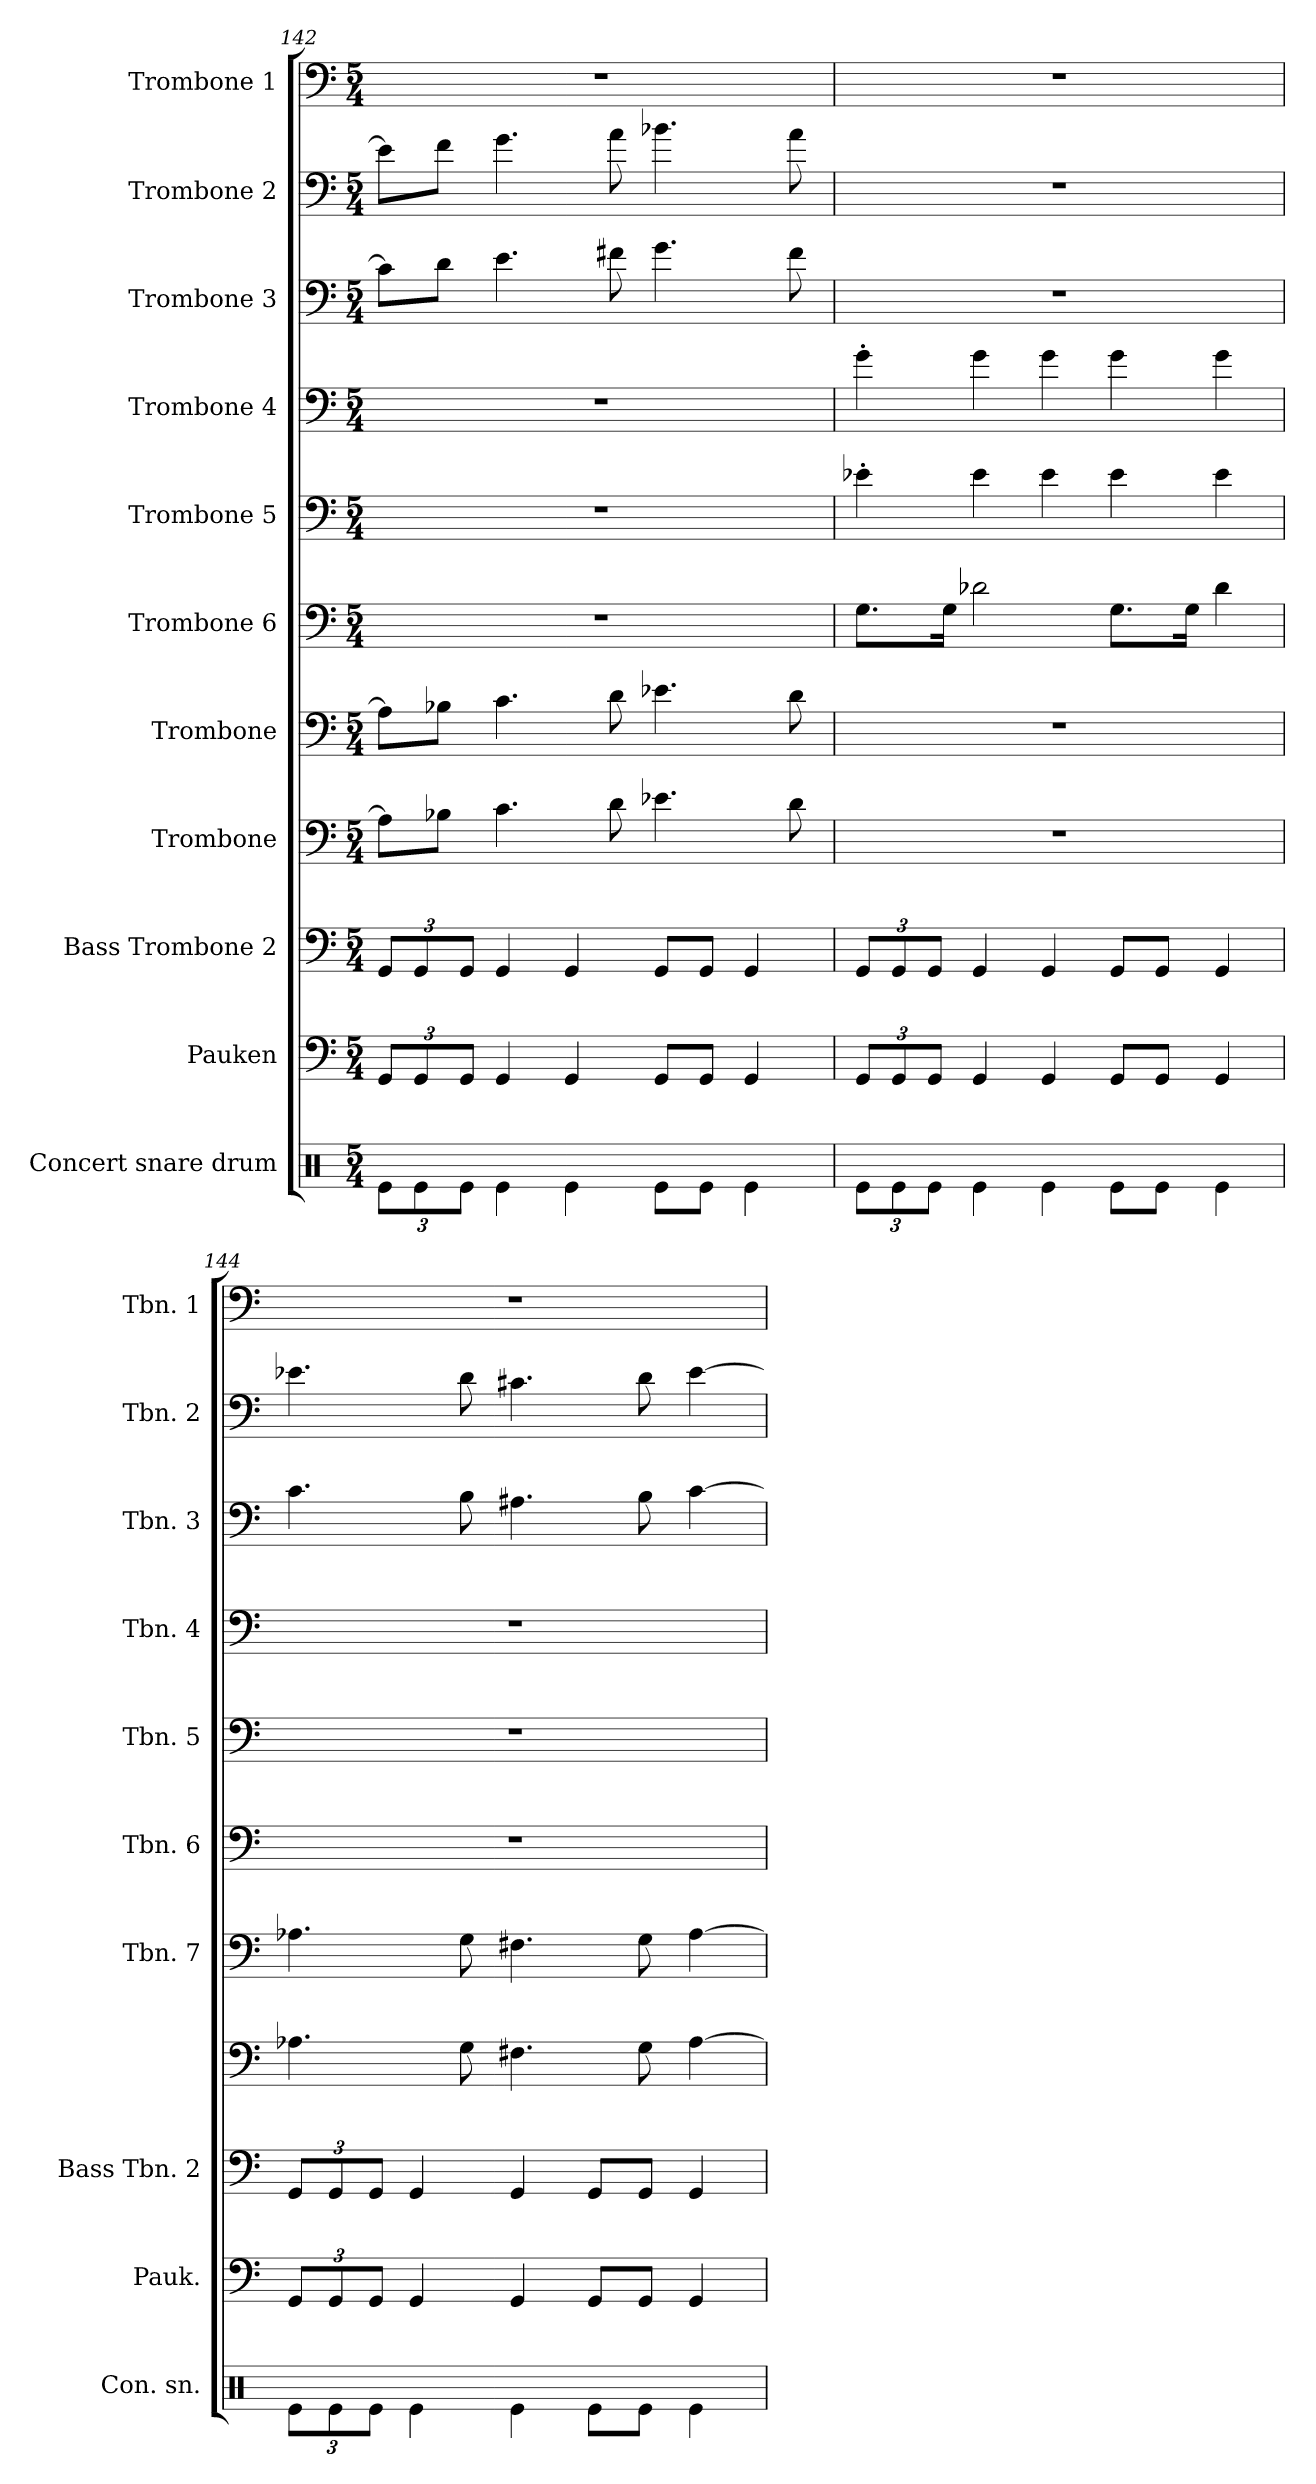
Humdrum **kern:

**kern	**kern	**kern	**kern	**kern	**kern	**kern	**kern	**kern	**kern	**kern
*part11	*part10	*part9	*part8	*part7	*part6	*part5	*part4	*part3	*part2	*part1
*staff11	*staff10	*staff9	*staff8	*staff7	*staff6	*staff5	*staff4	*staff3	*staff2	*staff1
*I"Concert snare drum	*I"Pauken	*I"Bass Trombone 2	*I"Trombone	*I"Trombone	*I"Trombone 6	*I"Trombone 5	*I"Trombone 4	*I"Trombone 3	*I"Trombone 2	*I"Trombone 1
*I'Con. sn.	*I'Pauk.	*I'Bass Tbn. 2	*	*I'Tbn. 7	*I'Tbn. 6	*I'Tbn. 5	*I'Tbn. 4	*I'Tbn. 3	*I'Tbn. 2	*I'Tbn. 1
!!LO:PB:g=z
*clefX	*clefF4	*clefF4	*clefF4	*clefF4	*clefF4	*clefF4	*clefF4	*clefF4	*clefF4	*clefF4
*k[]	*k[]	*k[]	*k[]	*k[]	*k[]	*k[]	*k[]	*k[]	*k[]	*k[]
*M5/4	*M5/4	*M5/4	*M5/4	*M5/4	*M5/4	*M5/4	*M5/4	*M5/4	*M5/4	*M5/4
*Xbrackettup	*Xbrackettup	*Xbrackettup	*	*	*	*	*	*	*	*
=142	=142	=142	=142	=142	=142	=142	=142	=142	=142	=142
12Re\L	12GG/L	12GG/L	8A-\L]	8A-\L]	4%5r	4%5r	4%5r	8c\L]	8e-\L]	4%5r
12Re\	12GG/	12GG/	.	.	.	.	.	.	.	.
.	.	.	8B-X\J	8B-X\J	.	.	.	8d\J	8f\J	.
12Re\J	12GG/J	12GG/J	.	.	.	.	.	.	.	.
4Re\	4GG/	4GG/	4.c\	4.c\	.	.	.	4.e\	4.g\	.
4Re\	4GG/	4GG/	.	.	.	.	.	.	.	.
.	.	.	8d\	8d\	.	.	.	8f#X\	8a\	.
8Re\L	8GG/L	8GG/L	4.e-X\	4.e-X\	.	.	.	4.g\	4.b-X\	.
8Re\J	8GG/J	8GG/J	.	.	.	.	.	.	.	.
4Re\	4GG/	4GG/	.	.	.	.	.	.	.	.
.	.	.	8d\	8d\	.	.	.	8f#\	8a\	.
=143	=143	=143	=143	=143	=143	=143	=143	=143	=143	=143
12Re\L	12GG/L	12GG/L	4%5r	4%5r	8.G\L	4e-X'\	4g'\	4%5r	4%5r	4%5r
12Re\	12GG/	12GG/	.	.	.	.	.	.	.	.
12Re\J	12GG/J	12GG/J	.	.	.	.	.	.	.	.
.	.	.	.	.	16G\Jk	.	.	.	.	.
4Re\	4GG/	4GG/	.	.	2d-X\	4e-\	4g\	.	.	.
4Re\	4GG/	4GG/	.	.	.	4e-\	4g\	.	.	.
8Re\L	8GG/L	8GG/L	.	.	8.G\L	4e-\	4g\	.	.	.
8Re\J	8GG/J	8GG/J	.	.	.	.	.	.	.	.
.	.	.	.	.	16G\Jk	.	.	.	.	.
4Re\	4GG/	4GG/	.	.	4d-\	4e-\	4g\	.	.	.
=144	=144	=144	=144	=144	=144	=144	=144	=144	=144	=144
12Re\L	12GG/L	12GG/L	4.A-X\	4.A-X\	4%5r	4%5r	4%5r	4.c\	4.e-X\	4%5r
12Re\	12GG/	12GG/	.	.	.	.	.	.	.	.
12Re\J	12GG/J	12GG/J	.	.	.	.	.	.	.	.
4Re\	4GG/	4GG/	.	.	.	.	.	.	.	.
.	.	.	8G\	8G\	.	.	.	8B\	8d\	.
4Re\	4GG/	4GG/	4.F#X\	4.F#X\	.	.	.	4.A#X\	4.c#X\	.
8Re\L	8GG/L	8GG/L	.	.	.	.	.	.	.	.
8Re\J	8GG/J	8GG/J	8G\	8G\	.	.	.	8B\	8d\	.
4Re\	4GG/	4GG/	[4A-\	[4A-\	.	.	.	[4c\	[4e-\	.
=	=	=	=	=	=	=	=	=	=	=
*-	*-	*-	*-	*-	*-	*-	*-	*-	*-	*-
